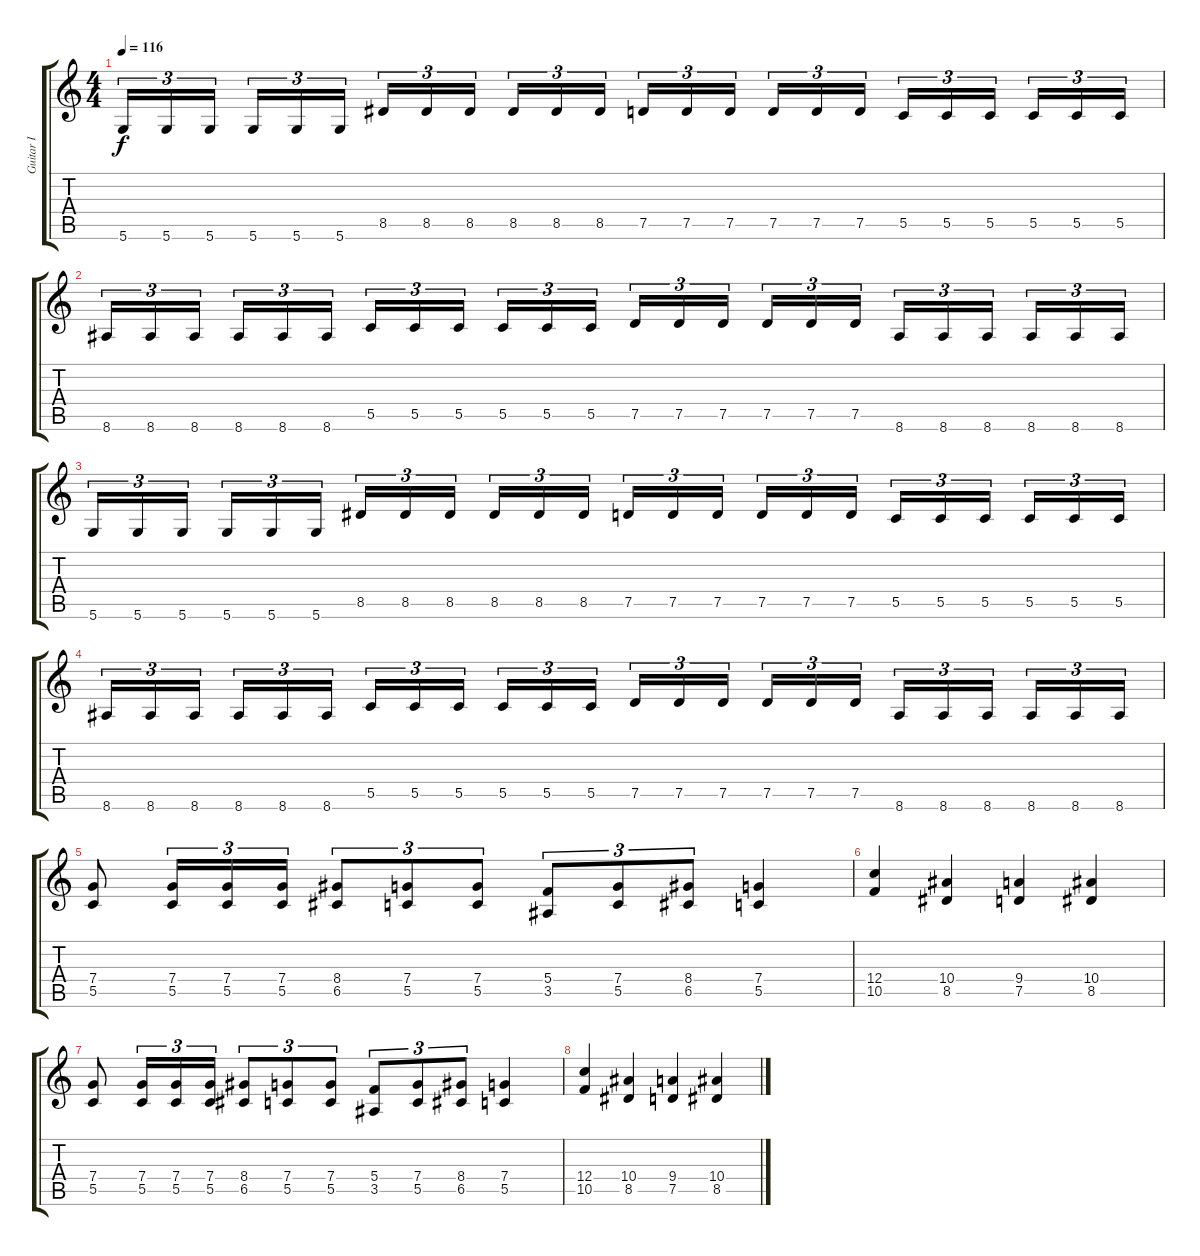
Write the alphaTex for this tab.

\track ("Guitar I" "Guitar I") {instrument distortionguitar}
\staff {score tabs}
\tuning (D4 A3 F3 C3 G2 D2) {hide}
\ts (4 4)
\tempo 116
\clef g2
\ks c
5.6.16{tu (3 2) dy f} 5.6.16{tu (3 2)} 5.6.16{tu (3 2)} 5.6.16{tu (3 2)} 5.6.16{tu (3 2)} 5.6.16{tu (3 2)} 8.5.16{tu (3 2)} 8.5.16{tu (3 2)} 8.5.16{tu (3 2)} 8.5.16{tu (3 2)} 8.5.16{tu (3 2)} 8.5.16{tu (3 2)} 7.5.16{tu (3 2)} 7.5.16{tu (3 2)} 7.5.16{tu (3 2)} 7.5.16{tu (3 2)} 7.5.16{tu (3 2)} 7.5.16{tu (3 2)} 5.5.16{tu (3 2)} 5.5.16{tu (3 2)} 5.5.16{tu (3 2)} 5.5.16{tu (3 2)} 5.5.16{tu (3 2)} 5.5.16{tu (3 2)} |
8.6.16{tu (3 2)} 8.6.16{tu (3 2)} 8.6.16{tu (3 2)} 8.6.16{tu (3 2)} 8.6.16{tu (3 2)} 8.6.16{tu (3 2)} 5.5.16{tu (3 2)} 5.5.16{tu (3 2)} 5.5.16{tu (3 2)} 5.5.16{tu (3 2)} 5.5.16{tu (3 2)} 5.5.16{tu (3 2)} 7.5.16{tu (3 2)} 7.5.16{tu (3 2)} 7.5.16{tu (3 2)} 7.5.16{tu (3 2)} 7.5.16{tu (3 2)} 7.5.16{tu (3 2)} 8.6.16{tu (3 2)} 8.6.16{tu (3 2)} 8.6.16{tu (3 2)} 8.6.16{tu (3 2)} 8.6.16{tu (3 2)} 8.6.16{tu (3 2)} |
5.6.16{tu (3 2)} 5.6.16{tu (3 2)} 5.6.16{tu (3 2)} 5.6.16{tu (3 2)} 5.6.16{tu (3 2)} 5.6.16{tu (3 2)} 8.5.16{tu (3 2)} 8.5.16{tu (3 2)} 8.5.16{tu (3 2)} 8.5.16{tu (3 2)} 8.5.16{tu (3 2)} 8.5.16{tu (3 2)} 7.5.16{tu (3 2)} 7.5.16{tu (3 2)} 7.5.16{tu (3 2)} 7.5.16{tu (3 2)} 7.5.16{tu (3 2)} 7.5.16{tu (3 2)} 5.5.16{tu (3 2)} 5.5.16{tu (3 2)} 5.5.16{tu (3 2)} 5.5.16{tu (3 2)} 5.5.16{tu (3 2)} 5.5.16{tu (3 2)} |
8.6.16{tu (3 2)} 8.6.16{tu (3 2)} 8.6.16{tu (3 2)} 8.6.16{tu (3 2)} 8.6.16{tu (3 2)} 8.6.16{tu (3 2)} 5.5.16{tu (3 2)} 5.5.16{tu (3 2)} 5.5.16{tu (3 2)} 5.5.16{tu (3 2)} 5.5.16{tu (3 2)} 5.5.16{tu (3 2)} 7.5.16{tu (3 2)} 7.5.16{tu (3 2)} 7.5.16{tu (3 2)} 7.5.16{tu (3 2)} 7.5.16{tu (3 2)} 7.5.16{tu (3 2)} 8.6.16{tu (3 2)} 8.6.16{tu (3 2)} 8.6.16{tu (3 2)} 8.6.16{tu (3 2)} 8.6.16{tu (3 2)} 8.6.16{tu (3 2)} |
(7.4 5.5).8 (7.4 5.5).16{tu (3 2)} (7.4 5.5).16{tu (3 2)} (7.4 5.5).16{tu (3 2)} (8.4 6.5).8{tu (3 2)} (7.4 5.5).8{tu (3 2)} (7.4 5.5).8{tu (3 2)} (5.4 3.5).8{tu (3 2)} (7.4 5.5).8{tu (3 2)} (8.4 6.5).8{tu (3 2)} (7.4 5.5).4 |
(12.4 10.5).4 (10.4 8.5).4 (9.4 7.5).4 (10.4 8.5).4 |
(7.4 5.5).8 (7.4 5.5).16{tu (3 2)} (7.4 5.5).16{tu (3 2)} (7.4 5.5).16{tu (3 2)} (8.4 6.5).8{tu (3 2)} (7.4 5.5).8{tu (3 2)} (7.4 5.5).8{tu (3 2)} (5.4 3.5).8{tu (3 2)} (7.4 5.5).8{tu (3 2)} (8.4 6.5).8{tu (3 2)} (7.4 5.5).4 |
(12.4 10.5).4 (10.4 8.5).4 (9.4 7.5).4 (10.4 8.5).4
